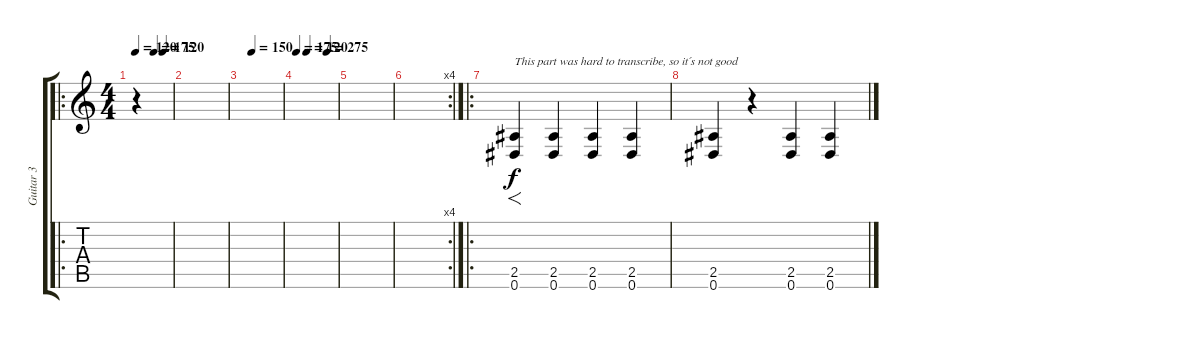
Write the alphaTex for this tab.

\track ("Guitar 3" "Guitar 3") {instrument overdrivenguitar}
\staff {score tabs}
\tuning (Eb4 Bb3 Gb3 Db3 Ab2 Eb2) {hide}
\ro
\ts (4 4)
\tempo 120
\tempo (175 0.5)
\tempo (120 0.75)
\clef g2
\ks c
r.4{dy f} |
|
\tempo (150 0.25)
|
\tempo 175
\tempo (120 0.25)
\tempo (275 0.75)
|
|
\rc 4
|
\ro
(2.5 0.6).4{f txt "This part was hard to transcribe, so it´s not good"} (2.5 0.6).4 (2.5 0.6).4 (2.5 0.6).4 |
(2.5 0.6).4 r.4 (2.5 0.6).4 (2.5 0.6).4
